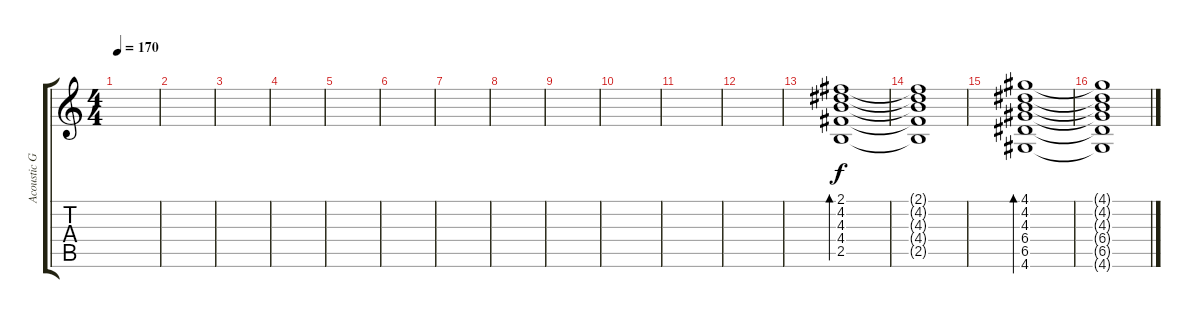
\track ("Acoustic Guitar (Left)" "Acoustic G") {instrument acousticguitarsteel}
\staff {score tabs}
\tuning (E4 B3 G3 D3 A2 E2) {hide}
\ts (4 4)
\tempo 170
\clef g2
\ks c
|
|
|
|
|
|
|
|
|
|
|
|
(2.1 4.2 4.3 4.4 2.5).1{bd 480} |
(2.1{t} 4.2{t} 4.3{t} 4.4{t} 2.5{t}).1 |
(4.1 4.2 4.3 6.4 6.5 4.6).1{bd 240} |
(4.1{t} 4.2{t} 4.3{t} 6.4{t} 6.5{t} 4.6{t}).1
